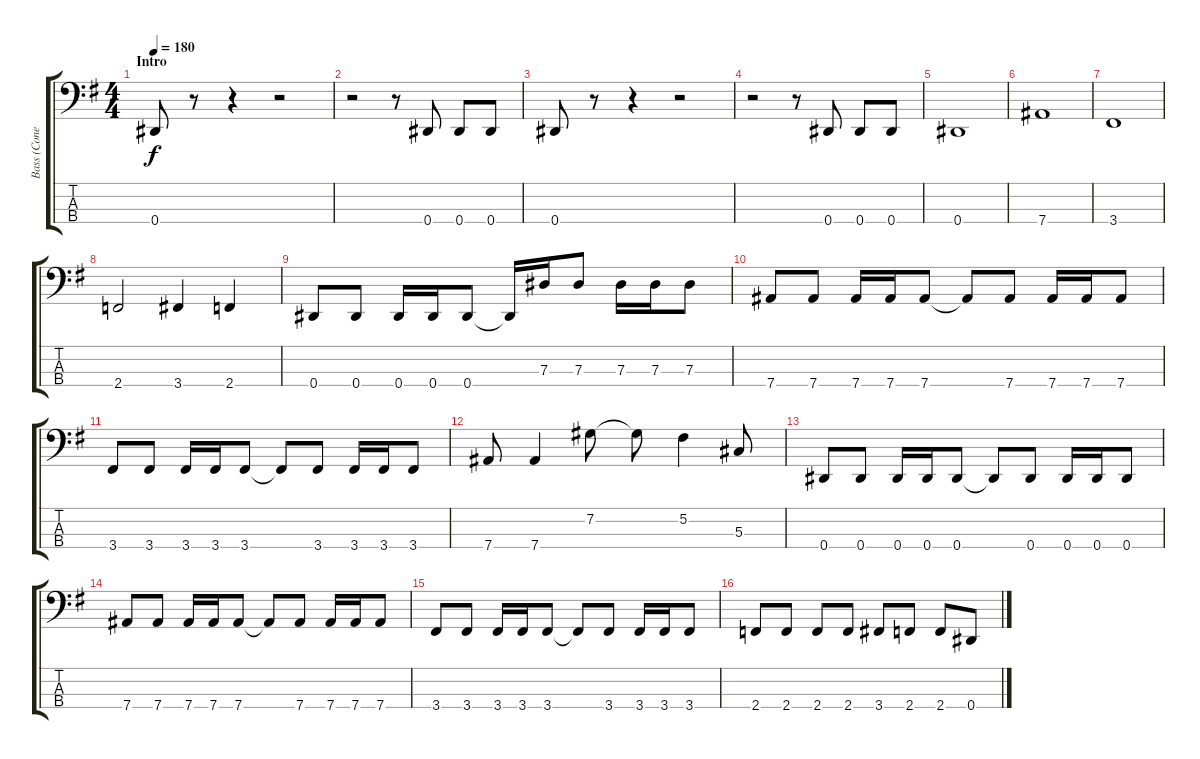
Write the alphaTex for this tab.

\track ("Bass (Cone)" "Bass (Cone") {instrument electricbasspick}
\staff {score tabs}
\tuning (Gb2 Db2 Ab1 Eb1) {hide}
\ts (4 4)
\section ("" "Intro")
\tempo 180
\clef f4
\ks g
0.4.8{dy f instrument electricbasspick} r.8 r.4 r.2 |
r.2 r.8 0.4.8 0.4.8 0.4.8 |
0.4.8 r.8 r.4 r.2 |
r.2 r.8 0.4.8 0.4.8 0.4.8 |
0.4.1 |
7.4.1 |
3.4.1 |
2.4.2 3.4.4 2.4.4 |
0.4.8 0.4.8 0.4.16 0.4.16 0.4.8 0.4{t}.16 7.3.16 7.3.8 7.3.16 7.3.16 7.3.8 |
7.4.8 7.4.8 7.4.16 7.4.16 7.4.8 7.4{t}.8 7.4.8 7.4.16 7.4.16 7.4.8 |
3.4.8 3.4.8 3.4.16 3.4.16 3.4.8 3.4{t}.8 3.4.8 3.4.16 3.4.16 3.4.8 |
7.4.8 7.4.4 7.2.8 7.2{t}.8 5.2.4 5.3.8 |
0.4.8 0.4.8 0.4.16 0.4.16 0.4.8 0.4{t}.8 0.4.8 0.4.16 0.4.16 0.4.8 |
7.4.8 7.4.8 7.4.16 7.4.16 7.4.8 7.4{t}.8 7.4.8 7.4.16 7.4.16 7.4.8 |
3.4.8 3.4.8 3.4.16 3.4.16 3.4.8 3.4{t}.8 3.4.8 3.4.16 3.4.16 3.4.8 |
2.4.8 2.4.8 2.4.8 2.4.8 3.4.8 2.4.8 2.4.8 0.4.8
